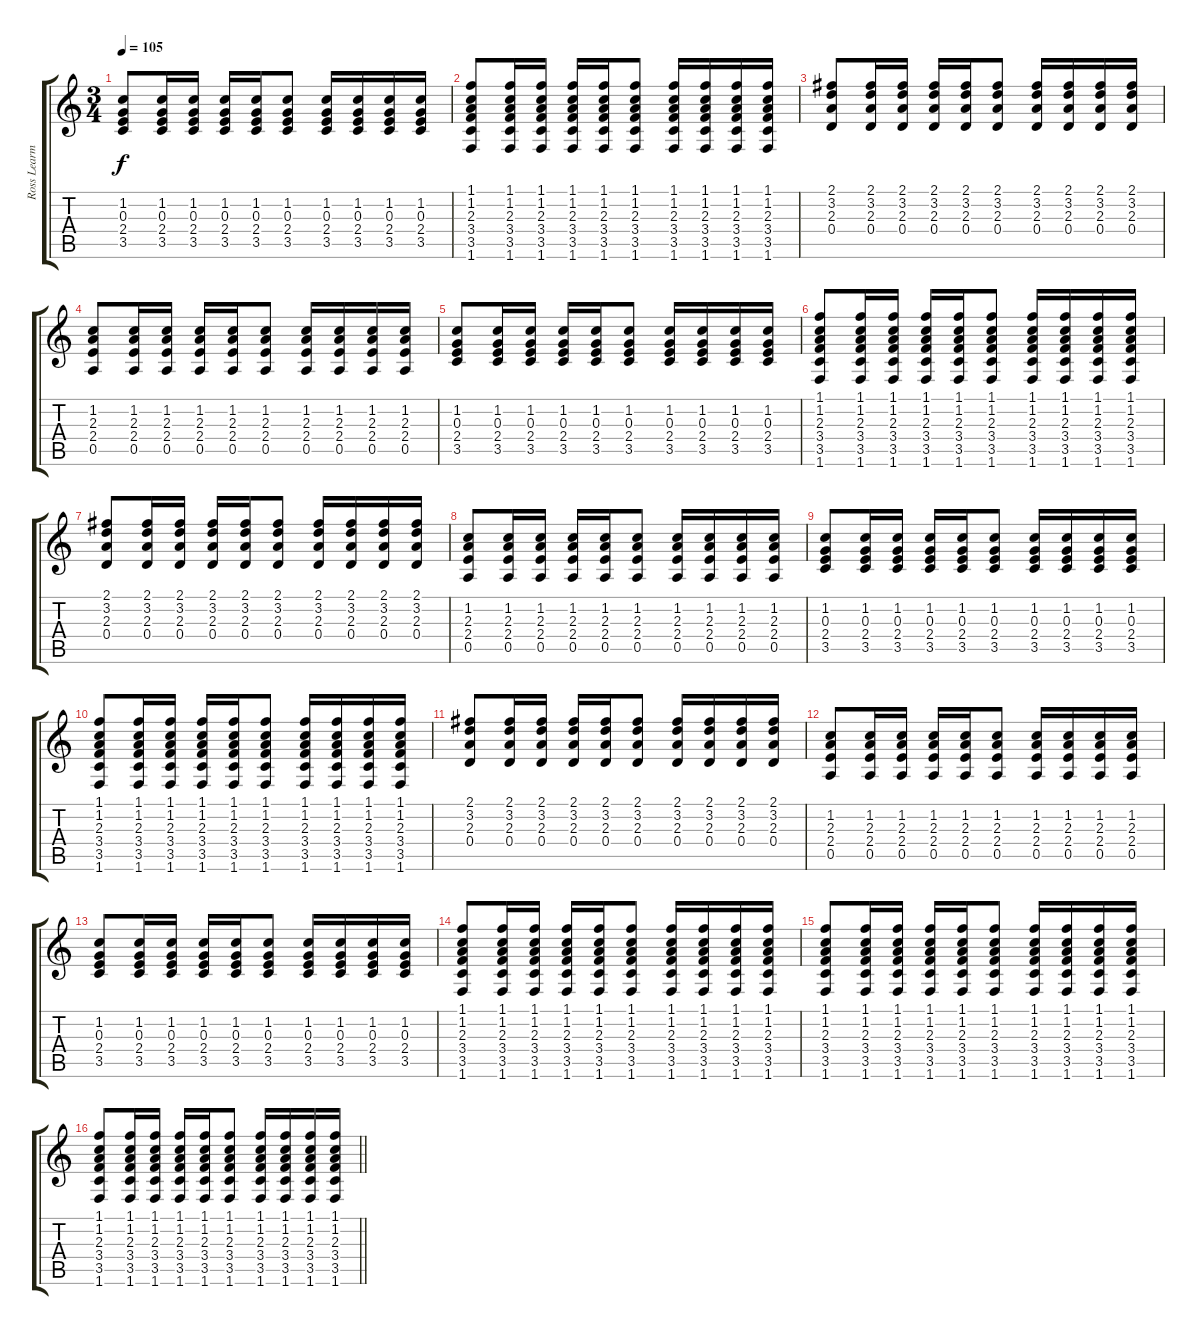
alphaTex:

\track ("Ross Learmonth (Rhythm Guitar)" "Ross Learm") {instrument acousticguitarsteel}
\staff {score tabs}
\tuning (E4 B3 G3 D3 A2 E2) {hide}
\ts (3 4)
\tempo 105
\clef g2
\ks c
(1.2 0.3 2.4 3.5).8{dy f} (1.2 0.3 2.4 3.5).16 (1.2 0.3 2.4 3.5).16 (1.2 0.3 2.4 3.5).16 (1.2 0.3 2.4 3.5).16 (1.2 0.3 2.4 3.5).8 (1.2 0.3 2.4 3.5).16 (1.2 0.3 2.4 3.5).16 (1.2 0.3 2.4 3.5).16 (1.2 0.3 2.4 3.5).16 |
(1.1 1.2 2.3 3.4 3.5 1.6).8 (1.1 1.2 2.3 3.4 3.5 1.6).16 (1.1 1.2 2.3 3.4 3.5 1.6).16 (1.1 1.2 2.3 3.4 3.5 1.6).16 (1.1 1.2 2.3 3.4 3.5 1.6).16 (1.1 1.2 2.3 3.4 3.5 1.6).8 (1.1 1.2 2.3 3.4 3.5 1.6).16 (1.1 1.2 2.3 3.4 3.5 1.6).16 (1.1 1.2 2.3 3.4 3.5 1.6).16 (1.1 1.2 2.3 3.4 3.5 1.6).16 |
(2.1 3.2 2.3 0.4).8 (2.1 3.2 2.3 0.4).16 (2.1 3.2 2.3 0.4).16 (2.1 3.2 2.3 0.4).16 (2.1 3.2 2.3 0.4).16 (2.1 3.2 2.3 0.4).8 (2.1 3.2 2.3 0.4).16 (2.1 3.2 2.3 0.4).16 (2.1 3.2 2.3 0.4).16 (2.1 3.2 2.3 0.4).16 |
(1.2 2.3 2.4 0.5).8 (1.2 2.3 2.4 0.5).16 (1.2 2.3 2.4 0.5).16 (1.2 2.3 2.4 0.5).16 (1.2 2.3 2.4 0.5).16 (1.2 2.3 2.4 0.5).8 (1.2 2.3 2.4 0.5).16 (1.2 2.3 2.4 0.5).16 (1.2 2.3 2.4 0.5).16 (1.2 2.3 2.4 0.5).16 |
(1.2 0.3 2.4 3.5).8 (1.2 0.3 2.4 3.5).16 (1.2 0.3 2.4 3.5).16 (1.2 0.3 2.4 3.5).16 (1.2 0.3 2.4 3.5).16 (1.2 0.3 2.4 3.5).8 (1.2 0.3 2.4 3.5).16 (1.2 0.3 2.4 3.5).16 (1.2 0.3 2.4 3.5).16 (1.2 0.3 2.4 3.5).16 |
(1.1 1.2 2.3 3.4 3.5 1.6).8 (1.1 1.2 2.3 3.4 3.5 1.6).16 (1.1 1.2 2.3 3.4 3.5 1.6).16 (1.1 1.2 2.3 3.4 3.5 1.6).16 (1.1 1.2 2.3 3.4 3.5 1.6).16 (1.1 1.2 2.3 3.4 3.5 1.6).8 (1.1 1.2 2.3 3.4 3.5 1.6).16 (1.1 1.2 2.3 3.4 3.5 1.6).16 (1.1 1.2 2.3 3.4 3.5 1.6).16 (1.1 1.2 2.3 3.4 3.5 1.6).16 |
(2.1 3.2 2.3 0.4).8 (2.1 3.2 2.3 0.4).16 (2.1 3.2 2.3 0.4).16 (2.1 3.2 2.3 0.4).16 (2.1 3.2 2.3 0.4).16 (2.1 3.2 2.3 0.4).8 (2.1 3.2 2.3 0.4).16 (2.1 3.2 2.3 0.4).16 (2.1 3.2 2.3 0.4).16 (2.1 3.2 2.3 0.4).16 |
(1.2 2.3 2.4 0.5).8 (1.2 2.3 2.4 0.5).16 (1.2 2.3 2.4 0.5).16 (1.2 2.3 2.4 0.5).16 (1.2 2.3 2.4 0.5).16 (1.2 2.3 2.4 0.5).8 (1.2 2.3 2.4 0.5).16 (1.2 2.3 2.4 0.5).16 (1.2 2.3 2.4 0.5).16 (1.2 2.3 2.4 0.5).16 |
(1.2 0.3 2.4 3.5).8 (1.2 0.3 2.4 3.5).16 (1.2 0.3 2.4 3.5).16 (1.2 0.3 2.4 3.5).16 (1.2 0.3 2.4 3.5).16 (1.2 0.3 2.4 3.5).8 (1.2 0.3 2.4 3.5).16 (1.2 0.3 2.4 3.5).16 (1.2 0.3 2.4 3.5).16 (1.2 0.3 2.4 3.5).16 |
(1.1 1.2 2.3 3.4 3.5 1.6).8 (1.1 1.2 2.3 3.4 3.5 1.6).16 (1.1 1.2 2.3 3.4 3.5 1.6).16 (1.1 1.2 2.3 3.4 3.5 1.6).16 (1.1 1.2 2.3 3.4 3.5 1.6).16 (1.1 1.2 2.3 3.4 3.5 1.6).8 (1.1 1.2 2.3 3.4 3.5 1.6).16 (1.1 1.2 2.3 3.4 3.5 1.6).16 (1.1 1.2 2.3 3.4 3.5 1.6).16 (1.1 1.2 2.3 3.4 3.5 1.6).16 |
(2.1 3.2 2.3 0.4).8 (2.1 3.2 2.3 0.4).16 (2.1 3.2 2.3 0.4).16 (2.1 3.2 2.3 0.4).16 (2.1 3.2 2.3 0.4).16 (2.1 3.2 2.3 0.4).8 (2.1 3.2 2.3 0.4).16 (2.1 3.2 2.3 0.4).16 (2.1 3.2 2.3 0.4).16 (2.1 3.2 2.3 0.4).16 |
(1.2 2.3 2.4 0.5).8 (1.2 2.3 2.4 0.5).16 (1.2 2.3 2.4 0.5).16 (1.2 2.3 2.4 0.5).16 (1.2 2.3 2.4 0.5).16 (1.2 2.3 2.4 0.5).8 (1.2 2.3 2.4 0.5).16 (1.2 2.3 2.4 0.5).16 (1.2 2.3 2.4 0.5).16 (1.2 2.3 2.4 0.5).16 |
(1.2 0.3 2.4 3.5).8 (1.2 0.3 2.4 3.5).16 (1.2 0.3 2.4 3.5).16 (1.2 0.3 2.4 3.5).16 (1.2 0.3 2.4 3.5).16 (1.2 0.3 2.4 3.5).8 (1.2 0.3 2.4 3.5).16 (1.2 0.3 2.4 3.5).16 (1.2 0.3 2.4 3.5).16 (1.2 0.3 2.4 3.5).16 |
(1.1 1.2 2.3 3.4 3.5 1.6).8 (1.1 1.2 2.3 3.4 3.5 1.6).16 (1.1 1.2 2.3 3.4 3.5 1.6).16 (1.1 1.2 2.3 3.4 3.5 1.6).16 (1.1 1.2 2.3 3.4 3.5 1.6).16 (1.1 1.2 2.3 3.4 3.5 1.6).8 (1.1 1.2 2.3 3.4 3.5 1.6).16 (1.1 1.2 2.3 3.4 3.5 1.6).16 (1.1 1.2 2.3 3.4 3.5 1.6).16 (1.1 1.2 2.3 3.4 3.5 1.6).16 |
(1.1 1.2 2.3 3.4 3.5 1.6).8 (1.1 1.2 2.3 3.4 3.5 1.6).16 (1.1 1.2 2.3 3.4 3.5 1.6).16 (1.1 1.2 2.3 3.4 3.5 1.6).16 (1.1 1.2 2.3 3.4 3.5 1.6).16 (1.1 1.2 2.3 3.4 3.5 1.6).8 (1.1 1.2 2.3 3.4 3.5 1.6).16 (1.1 1.2 2.3 3.4 3.5 1.6).16 (1.1 1.2 2.3 3.4 3.5 1.6).16 (1.1 1.2 2.3 3.4 3.5 1.6).16 |
\barLineRight lightlight
(1.1 1.2 2.3 3.4 3.5 1.6).8 (1.1 1.2 2.3 3.4 3.5 1.6).16 (1.1 1.2 2.3 3.4 3.5 1.6).16 (1.1 1.2 2.3 3.4 3.5 1.6).16 (1.1 1.2 2.3 3.4 3.5 1.6).16 (1.1 1.2 2.3 3.4 3.5 1.6).8 (1.1 1.2 2.3 3.4 3.5 1.6).16 (1.1 1.2 2.3 3.4 3.5 1.6).16 (1.1 1.2 2.3 3.4 3.5 1.6).16 (1.1 1.2 2.3 3.4 3.5 1.6).16
